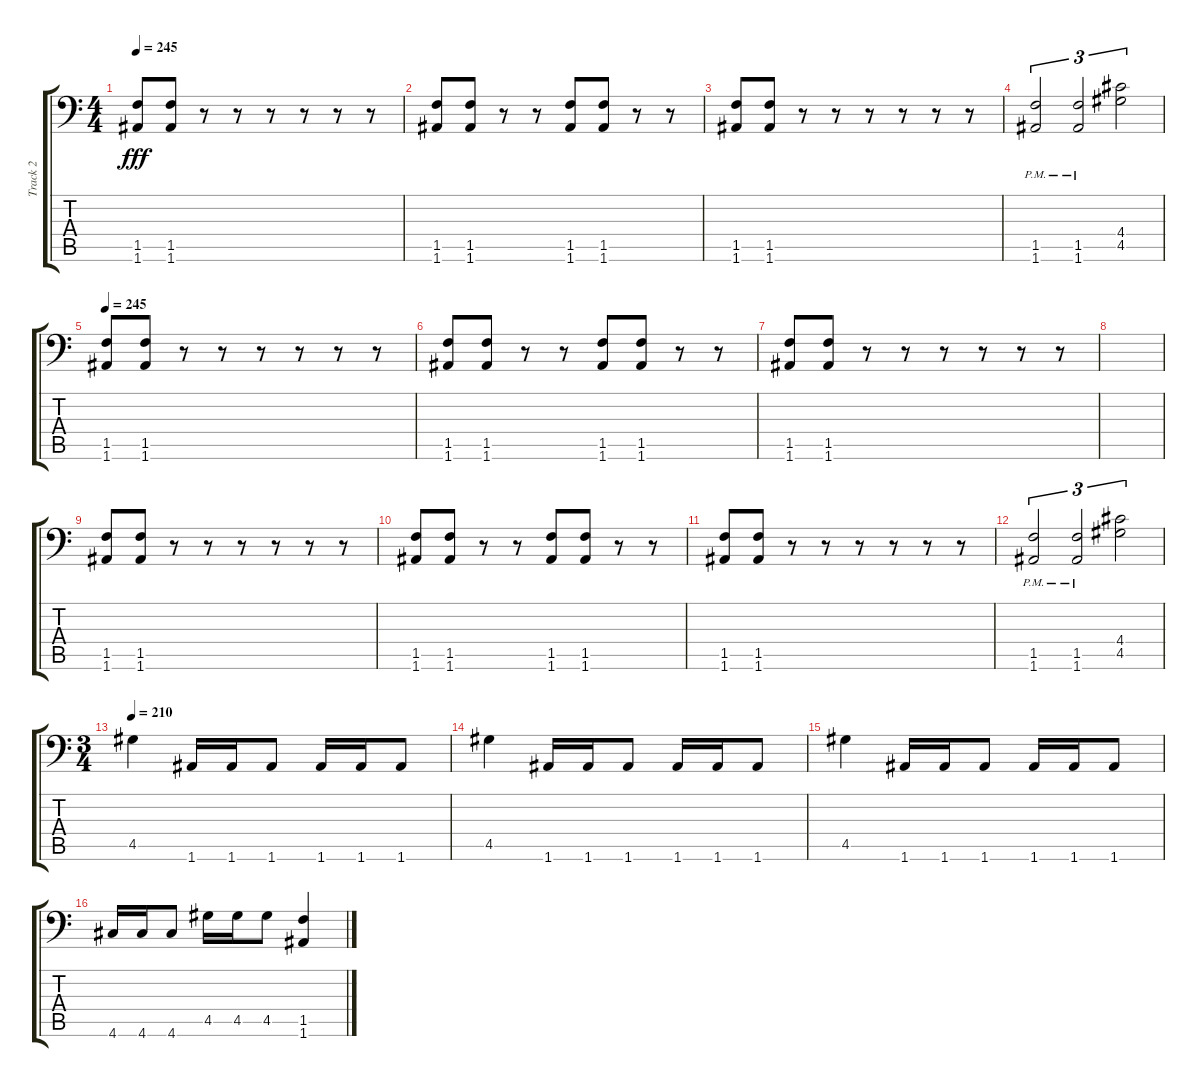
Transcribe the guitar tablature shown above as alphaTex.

\track ("Track 2" "Track 2") {instrument distortionguitar}
\staff {score tabs}
\tuning (B3 Gb3 D3 A2 E2 A1) {hide}
\ts (4 4)
\tempo 245
\clef f4
\ks c
(1.5 1.6).8{dy fff} (1.5 1.6).8 r.8 r.8 r.8 r.8 r.8 r.8 |
(1.5 1.6).8 (1.5 1.6).8 r.8 r.8 (1.5 1.6).8 (1.5 1.6).8 r.8 r.8 |
(1.5 1.6).8 (1.5 1.6).8 r.8 r.8 r.8 r.8 r.8 r.8 |
(1.5{pm} 1.6{pm}).2{tu (3 2)} (1.5{pm} 1.6{pm}).2{tu (3 2)} (4.4 4.5).2{tu (3 2)} |
\tempo 245
(1.5 1.6).8 (1.5 1.6).8 r.8 r.8 r.8 r.8 r.8 r.8 |
(1.5 1.6).8 (1.5 1.6).8 r.8 r.8 (1.5 1.6).8 (1.5 1.6).8 r.8 r.8 |
(1.5 1.6).8 (1.5 1.6).8 r.8 r.8 r.8 r.8 r.8 r.8 |
|
(1.5 1.6).8 (1.5 1.6).8 r.8 r.8 r.8 r.8 r.8 r.8 |
(1.5 1.6).8 (1.5 1.6).8 r.8 r.8 (1.5 1.6).8 (1.5 1.6).8 r.8 r.8 |
(1.5 1.6).8 (1.5 1.6).8 r.8 r.8 r.8 r.8 r.8 r.8 |
(1.5{pm} 1.6{pm}).2{tu (3 2)} (1.5{pm} 1.6{pm}).2{tu (3 2)} (4.4 4.5).2{tu (3 2)} |
\ts (3 4)
\tempo 210
4.5.4 1.6.16 1.6.16 1.6.8 1.6.16 1.6.16 1.6.8 |
4.5.4 1.6.16 1.6.16 1.6.8 1.6.16 1.6.16 1.6.8 |
4.5.4 1.6.16 1.6.16 1.6.8 1.6.16 1.6.16 1.6.8 |
4.6.16 4.6.16 4.6.8 4.5.16 4.5.16 4.5.8 (1.5 1.6).4
